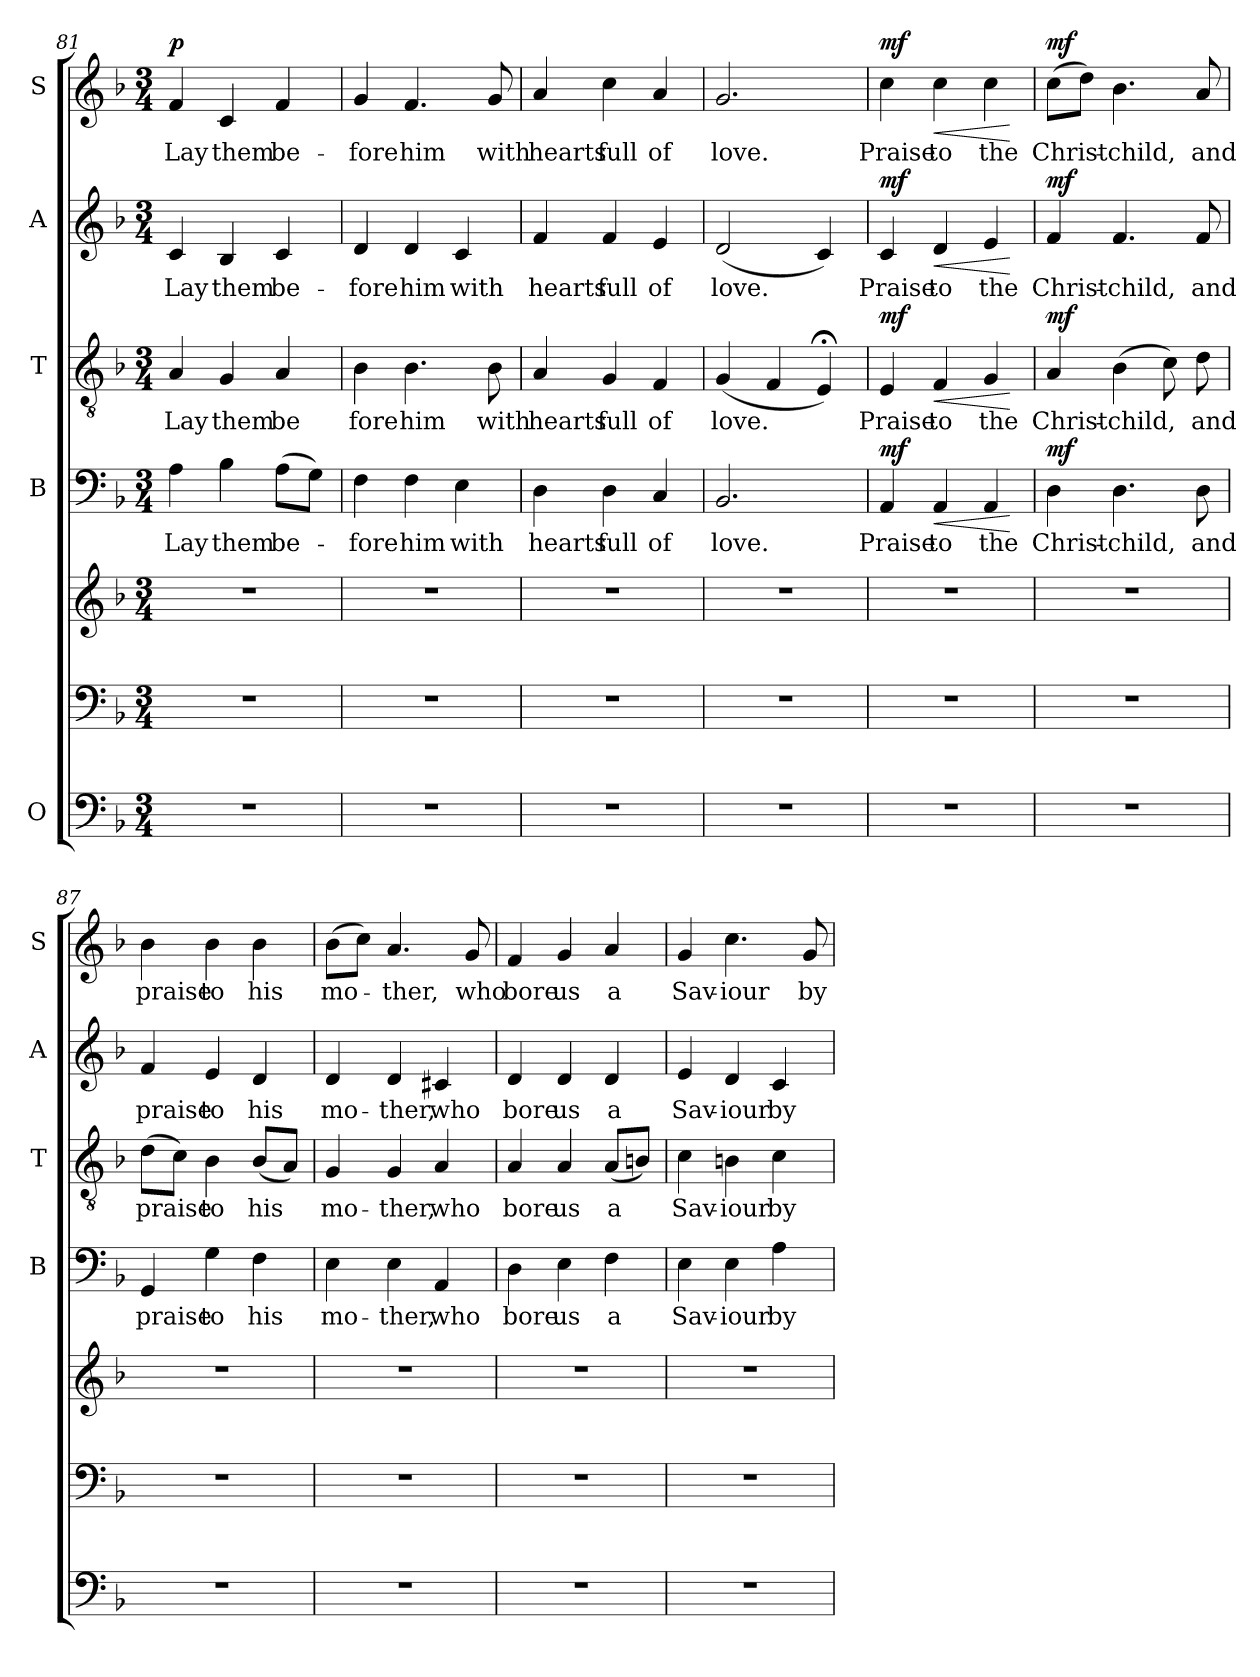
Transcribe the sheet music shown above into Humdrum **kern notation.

**kern	**kern	**kern	**kern	**text	**dynam	**kern	**text	**dynam	**kern	**text	**dynam	**kern	**text	**dynam
*part5	*part5	*part5	*part4	*part4	*part4	*part3	*part3	*part3	*part2	*part2	*part2	*part1	*part1	*part1
*staff7	*staff6	*staff5	*staff4	*staff4	*staff4	*staff3	*staff3	*staff3	*staff2	*staff2	*staff2	*staff1	*staff1	*staff1
*I"O	*	*	*I"B	*	*	*I"T	*	*	*I"A	*	*	*I"S	*	*
*	*	*	*I'B	*	*	*I'T	*	*	*I'A	*	*	*I'S	*	*
!!LO:LB:g=z
*clefF4	*clefF4	*clefG2	*clefF4	*	*	*clefGv2	*	*	*clefG2	*	*	*clefG2	*	*
*k[b-]	*k[b-]	*k[b-]	*k[b-]	*	*	*k[b-]	*	*	*k[b-]	*	*	*k[b-]	*	*
*M3/4	*M3/4	*M3/4	*M3/4	*	*	*M3/4	*	*	*M3/4	*	*	*M3/4	*	*
=81	=81	=81	=81	=81	=81	=81	=81	=81	=81	=81	=81	=81	=81	=81
!	!	!	!	!LO:LY:b	!	!	!LO:LY:b	!	!	!LO:LY:b	!	!	!LO:LY:b	!LO:DY:a
2.r	2.r	2.r	4A\	Lay	.	4A/	Lay	.	4c/	Lay	.	4f/	Lay	p
!	!	!	!	!LO:LY:b	!	!	!LO:LY:b	!	!	!LO:LY:b	!	!	!LO:LY:b	!
.	.	.	4B-\	them	.	4G/	them	.	4B-/	them	.	4c/	them	.
!	!	!	!	!LO:LY:b	!	!	!LO:LY:b	!	!	!LO:LY:b	!	!	!LO:LY:b	!
.	.	.	(8A\L	be-	.	4A/	be	.	4c/	be-	.	4f/	be-	.
.	.	.	8G\J)	.	.	.	.	.	.	.	.	.	.	.
=82	=82	=82	=82	=82	=82	=82	=82	=82	=82	=82	=82	=82	=82	=82
!	!	!	!	!LO:LY:b	!	!	!LO:LY:b	!	!	!LO:LY:b	!	!	!LO:LY:b	!
2.r	2.r	2.r	4F\	-fore	.	4B-\	-fore	.	4d/	-fore	.	4g/	-fore	.
!	!	!	!	!LO:LY:b	!	!	!LO:LY:b	!	!	!LO:LY:b	!	!	!LO:LY:b	!
.	.	.	4F\	him	.	4.B-\	him	.	4d/	him	.	4.f/	him	.
!	!	!	!	!LO:LY:b	!	!	!	!	!	!LO:LY:b	!	!	!	!
.	.	.	4E\	with	.	.	.	.	4c/	with	.	.	.	.
!	!	!	!	!	!	!	!LO:LY:b	!	!	!	!	!	!LO:LY:b	!
.	.	.	.	.	.	8B-\	with	.	.	.	.	8g/	with	.
=83	=83	=83	=83	=83	=83	=83	=83	=83	=83	=83	=83	=83	=83	=83
!	!	!	!	!LO:LY:b	!	!	!LO:LY:b	!	!	!LO:LY:b	!	!	!LO:LY:b	!
2.r	2.r	2.r	4D\	hearts	.	4A/	hearts	.	4f/	hearts	.	4a/	hearts	.
!	!	!	!	!LO:LY:b	!	!	!LO:LY:b	!	!	!LO:LY:b	!	!	!LO:LY:b	!
.	.	.	4D\	full	.	4G/	full	.	4f/	full	.	4cc\	full	.
!	!	!	!	!LO:LY:b	!	!	!LO:LY:b	!	!	!LO:LY:b	!	!	!LO:LY:b	!
.	.	.	4C/	of	.	4F/	of	.	4e/	of	.	4a/	of	.
=84	=84	=84	=84	=84	=84	=84	=84	=84	=84	=84	=84	=84	=84	=84
!	!	!	!	!LO:LY:b	!	!	!LO:LY:b	!	!	!LO:LY:b	!	!	!LO:LY:b	!
2.r	2.r	2.r	2.BB-/	love.	.	(4G/	love.	.	(2d/	love.	.	2.g/	love.	.
.	.	.	.	.	.	4F/	.	.	.	.	.	.	.	.
.	.	.	.	.	.	4E;</)	.	.	4c/)	.	.	.	.	.
!!LO:PB:g=z
=85	=85	=85	=85	=85	=85	=85	=85	=85	=85	=85	=85	=85	=85	=85
!	!	!	!	!LO:LY:b	!LO:DY:a	!	!LO:LY:b	!LO:DY:a	!	!LO:LY:b	!LO:DY:a	!	!LO:LY:b	!LO:DY:a
2.r	2.r	2.r	4AA/	Praise	mf	4E/	Praise	mf	4c/	Praise	mf	4cc\	Praise	mf
!	!	!	!	!LO:LY:b	!LO:HP:b	!	!LO:LY:b	!LO:HP:b	!	!LO:LY:b	!LO:HP:b	!	!LO:LY:b	!LO:HP:b
.	.	.	4AA/	to	<	4F/	to	<	4d/	to	<	4cc\	to	<
!	!	!	!	!LO:LY:b	!	!	!LO:LY:b	!	!	!LO:LY:b	!	!	!LO:LY:b	!
.	.	.	4AA/	the	.	4G/	the	.	4e/	the	.	4cc\	the	.
.	.	.	.	.	[	.	.	[	.	.	[	.	.	[
=86	=86	=86	=86	=86	=86	=86	=86	=86	=86	=86	=86	=86	=86	=86
!	!	!	!	!LO:LY:b	!LO:DY:a	!	!LO:LY:b	!LO:DY:a	!	!LO:LY:b	!LO:DY:a	!	!LO:LY:b	!LO:DY:a
2.r	2.r	2.r	4D\	Christ-	mf	4A/	Christ-	mf	4f/	Christ-	mf	(8cc\L	Christ-	mf
.	.	.	.	.	.	.	.	.	.	.	.	8dd\J)	.	.
!	!	!	!	!LO:LY:b	!	!	!LO:LY:b	!	!	!LO:LY:b	!	!	!LO:LY:b	!
.	.	.	4.D\	-child,	.	(4B-\	-child,	.	4.f/	-child,	.	4.b-\	-child,	.
.	.	.	.	.	.	8c\)	.	.	.	.	.	.	.	.
!	!	!	!	!LO:LY:b	!	!	!LO:LY:b	!	!	!LO:LY:b	!	!	!LO:LY:b	!
.	.	.	8D\	and	.	8d\	and	.	8f/	and	.	8a/	and	.
=87	=87	=87	=87	=87	=87	=87	=87	=87	=87	=87	=87	=87	=87	=87
!	!	!	!	!LO:LY:b	!	!	!LO:LY:b	!	!	!LO:LY:b	!	!	!LO:LY:b	!
2.r	2.r	2.r	4GG/	praise	.	(8d\L	praise	.	4f/	praise	.	4b-\	praise	.
.	.	.	.	.	.	8c\J)	.	.	.	.	.	.	.	.
!	!	!	!	!LO:LY:b	!	!	!LO:LY:b	!	!	!LO:LY:b	!	!	!LO:LY:b	!
.	.	.	4G\	to	.	4B-\	to	.	4e/	to	.	4b-\	to	.
!	!	!	!	!LO:LY:b	!	!	!LO:LY:b	!	!	!LO:LY:b	!	!	!LO:LY:b	!
.	.	.	4F\	his	.	(8B-/L	his	.	4d/	his	.	4b-\	his	.
.	.	.	.	.	.	8A/J)	.	.	.	.	.	.	.	.
=88	=88	=88	=88	=88	=88	=88	=88	=88	=88	=88	=88	=88	=88	=88
!	!	!	!	!LO:LY:b	!	!	!LO:LY:b	!	!	!LO:LY:b	!	!	!LO:LY:b	!
2.r	2.r	2.r	4E\	mo-	.	4G/	mo-	.	4d/	mo-	.	(8b-\L	mo-	.
.	.	.	.	.	.	.	.	.	.	.	.	8cc\J)	.	.
!	!	!	!	!LO:LY:b	!	!	!LO:LY:b	!	!	!LO:LY:b	!	!	!LO:LY:b	!
.	.	.	4E\	-ther,	.	4G/	-ther,	.	4d/	-ther,	.	4.a/	-ther,	.
!	!	!	!	!LO:LY:b	!	!	!LO:LY:b	!	!	!LO:LY:b	!	!	!	!
.	.	.	4AA/	who	.	4A/	who	.	4c#X/	who	.	.	.	.
!	!	!	!	!	!	!	!	!	!	!	!	!	!LO:LY:b	!
.	.	.	.	.	.	.	.	.	.	.	.	8g/	who	.
!!LO:LB:g=z
=89	=89	=89	=89	=89	=89	=89	=89	=89	=89	=89	=89	=89	=89	=89
!	!	!	!	!LO:LY:b	!	!	!LO:LY:b	!	!	!LO:LY:b	!	!	!LO:LY:b	!
2.r	2.r	2.r	4D\	bore	.	4A/	bore	.	4d/	bore	.	4f/	bore	.
!	!	!	!	!LO:LY:b	!	!	!LO:LY:b	!	!	!LO:LY:b	!	!	!LO:LY:b	!
.	.	.	4E\	us	.	4A/	us	.	4d/	us	.	4g/	us	.
!	!	!	!	!LO:LY:b	!	!	!LO:LY:b	!	!	!LO:LY:b	!	!	!LO:LY:b	!
.	.	.	4F\	a	.	(8A/L	a	.	4d/	a	.	4a/	a	.
.	.	.	.	.	.	8Bn/J)	.	.	.	.	.	.	.	.
=90	=90	=90	=90	=90	=90	=90	=90	=90	=90	=90	=90	=90	=90	=90
!	!	!	!	!LO:LY:b	!	!	!LO:LY:b	!	!	!LO:LY:b	!	!	!LO:LY:b	!
2.r	2.r	2.r	4E\	Sav-	.	4c\	Sav-	.	4e/	Sav-	.	4g/	Sav-	.
!	!	!	!	!LO:LY:b	!	!	!LO:LY:b	!	!	!LO:LY:b	!	!	!LO:LY:b	!
.	.	.	4E\	-iour	.	4Bn\	-iour	.	4d/	-iour	.	4.cc\	-iour	.
!	!	!	!	!LO:LY:b	!	!	!LO:LY:b	!	!	!LO:LY:b	!	!	!	!
.	.	.	4A\	by	.	4c\	by	.	4c/	by	.	.	.	.
!	!	!	!	!	!	!	!	!	!	!	!	!	!LO:LY:b	!
.	.	.	.	.	.	.	.	.	.	.	.	8g/	by	.
=	=	=	=	=	=	=	=	=	=	=	=	=	=	=
*-	*-	*-	*-	*-	*-	*-	*-	*-	*-	*-	*-	*-	*-	*-
